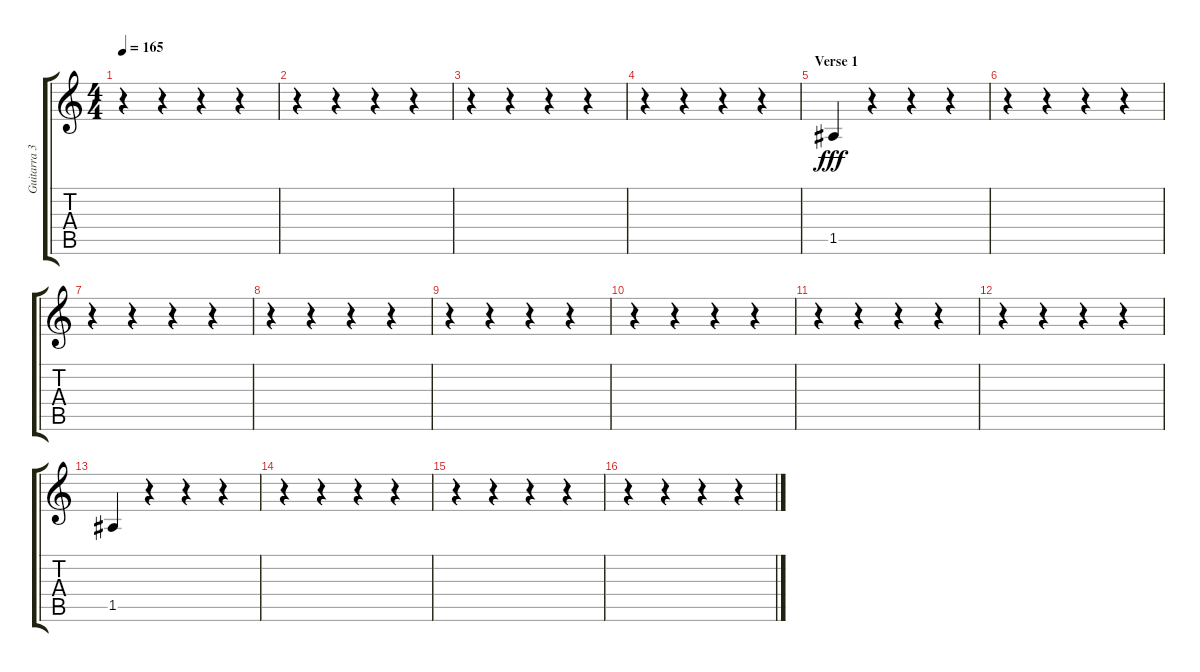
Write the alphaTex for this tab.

\track ("Guitarra 3" "Guitarra 3") {instrument acousticguitarnylon}
\staff {score tabs}
\tuning (E4 B3 G3 D3 A2 E2) {hide}
\ts (4 4)
\tempo 165
\clef g2
\ks c
r.4{dy fff} r.4 r.4 r.4 |
r.4 r.4 r.4 r.4 |
r.4 r.4 r.4 r.4 |
r.4 r.4 r.4 r.4 |
\section ("" "Verse 1")
1.5.4 r.4 r.4 r.4 |
r.4 r.4 r.4 r.4 |
r.4 r.4 r.4 r.4 |
r.4 r.4 r.4 r.4 |
r.4 r.4 r.4 r.4 |
r.4 r.4 r.4 r.4 |
r.4 r.4 r.4 r.4 |
r.4 r.4 r.4 r.4 |
1.5.4 r.4 r.4 r.4 |
r.4 r.4 r.4 r.4 |
r.4 r.4 r.4 r.4 |
r.4 r.4 r.4 r.4
